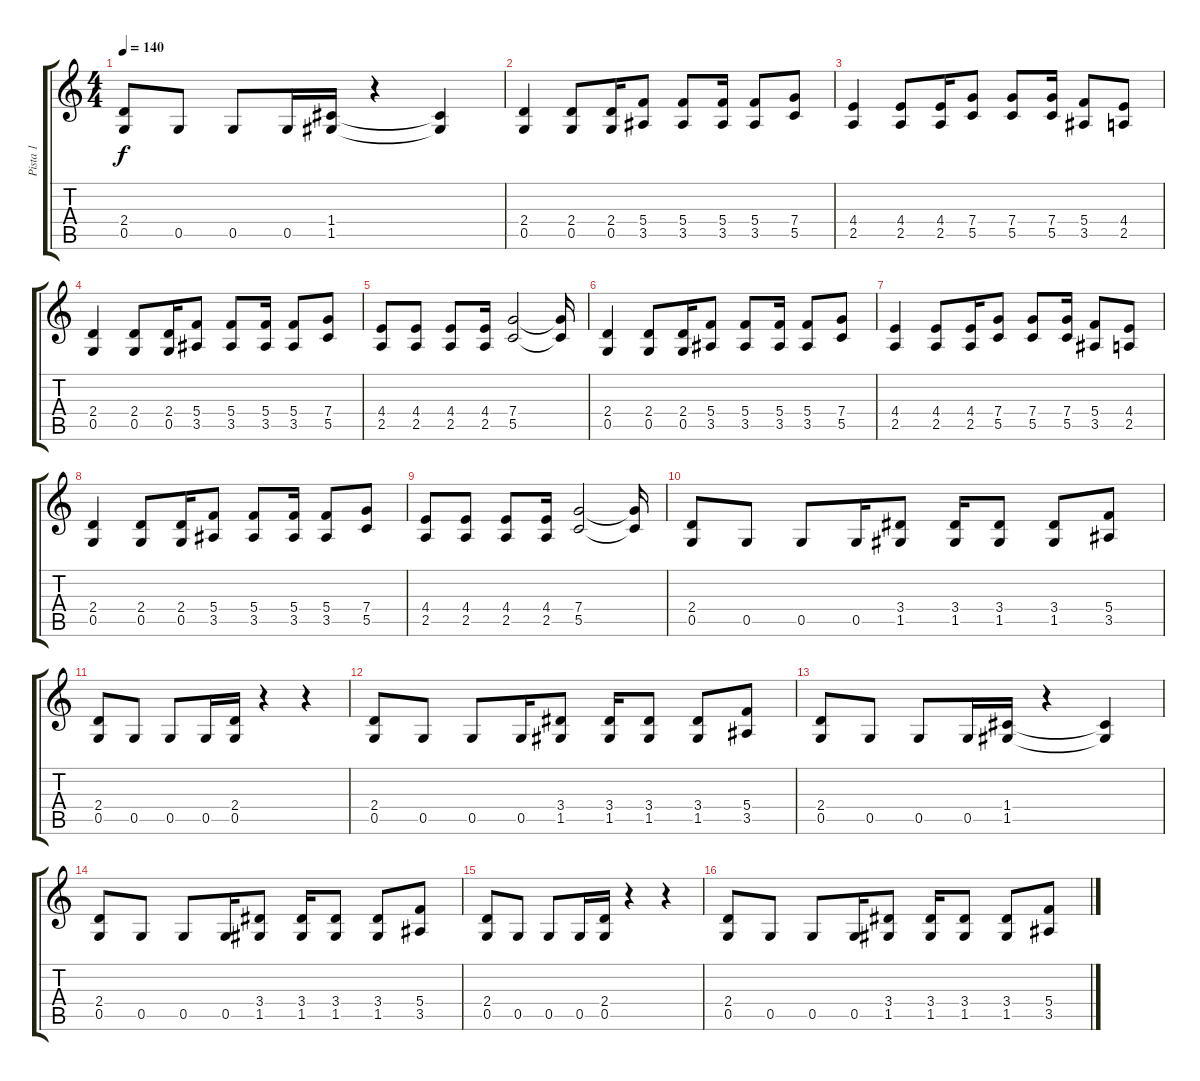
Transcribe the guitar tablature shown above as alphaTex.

\track ("Pista 1" "Pista 1") {instrument distortionguitar}
\staff {score tabs}
\tuning (D4 A3 F3 C3 G2 D2) {hide}
\ts (4 4)
\tempo 140
\clef g2
\ks c
(2.4 0.5).8{dy f} 0.5.8 0.5.8 0.5.16 (1.4 1.5).16 r.4 (1.4{t} 1.5{t}).4 |
(2.4 0.5).4 (2.4 0.5).8 (2.4 0.5).16 (5.4 3.5).8 (5.4 3.5).8 (5.4 3.5).16 (5.4 3.5).8 (7.4 5.5).8 |
(4.4 2.5).4 (4.4 2.5).8 (4.4 2.5).16 (7.4 5.5).8 (7.4 5.5).8 (7.4 5.5).16 (5.4 3.5).8 (4.4 2.5).8 |
(2.4 0.5).4 (2.4 0.5).8 (2.4 0.5).16 (5.4 3.5).8 (5.4 3.5).8 (5.4 3.5).16 (5.4 3.5).8 (7.4 5.5).8 |
(4.4 2.5).8 (4.4 2.5).8 (4.4 2.5).8 (4.4 2.5).16 (7.4 5.5).2 (7.4{t} 5.5{t}).16 |
(2.4 0.5).4 (2.4 0.5).8 (2.4 0.5).16 (5.4 3.5).8 (5.4 3.5).8 (5.4 3.5).16 (5.4 3.5).8 (7.4 5.5).8 |
(4.4 2.5).4 (4.4 2.5).8 (4.4 2.5).16 (7.4 5.5).8 (7.4 5.5).8 (7.4 5.5).16 (5.4 3.5).8 (4.4 2.5).8 |
(2.4 0.5).4 (2.4 0.5).8 (2.4 0.5).16 (5.4 3.5).8 (5.4 3.5).8 (5.4 3.5).16 (5.4 3.5).8 (7.4 5.5).8 |
(4.4 2.5).8 (4.4 2.5).8 (4.4 2.5).8 (4.4 2.5).16 (7.4 5.5).2 (7.4{t} 5.5{t}).16 |
(2.4 0.5).8 0.5.8 0.5.8 0.5.16 (3.4 1.5).8 (3.4 1.5).16 (3.4 1.5).8 (3.4 1.5).8 (5.4 3.5).8 |
(2.4 0.5).8 0.5.8 0.5.8 0.5.16 (2.4 0.5).16 r.4 r.4 |
(2.4 0.5).8 0.5.8 0.5.8 0.5.16 (3.4 1.5).8 (3.4 1.5).16 (3.4 1.5).8 (3.4 1.5).8 (5.4 3.5).8 |
(2.4 0.5).8 0.5.8 0.5.8 0.5.16 (1.4 1.5).16 r.4 (1.4{t} 1.5{t}).4 |
(2.4 0.5).8 0.5.8 0.5.8 0.5.16 (3.4 1.5).8 (3.4 1.5).16 (3.4 1.5).8 (3.4 1.5).8 (5.4 3.5).8 |
(2.4 0.5).8 0.5.8 0.5.8 0.5.16 (2.4 0.5).16 r.4 r.4 |
(2.4 0.5).8 0.5.8 0.5.8 0.5.16 (3.4 1.5).8 (3.4 1.5).16 (3.4 1.5).8 (3.4 1.5).8 (5.4 3.5).8
